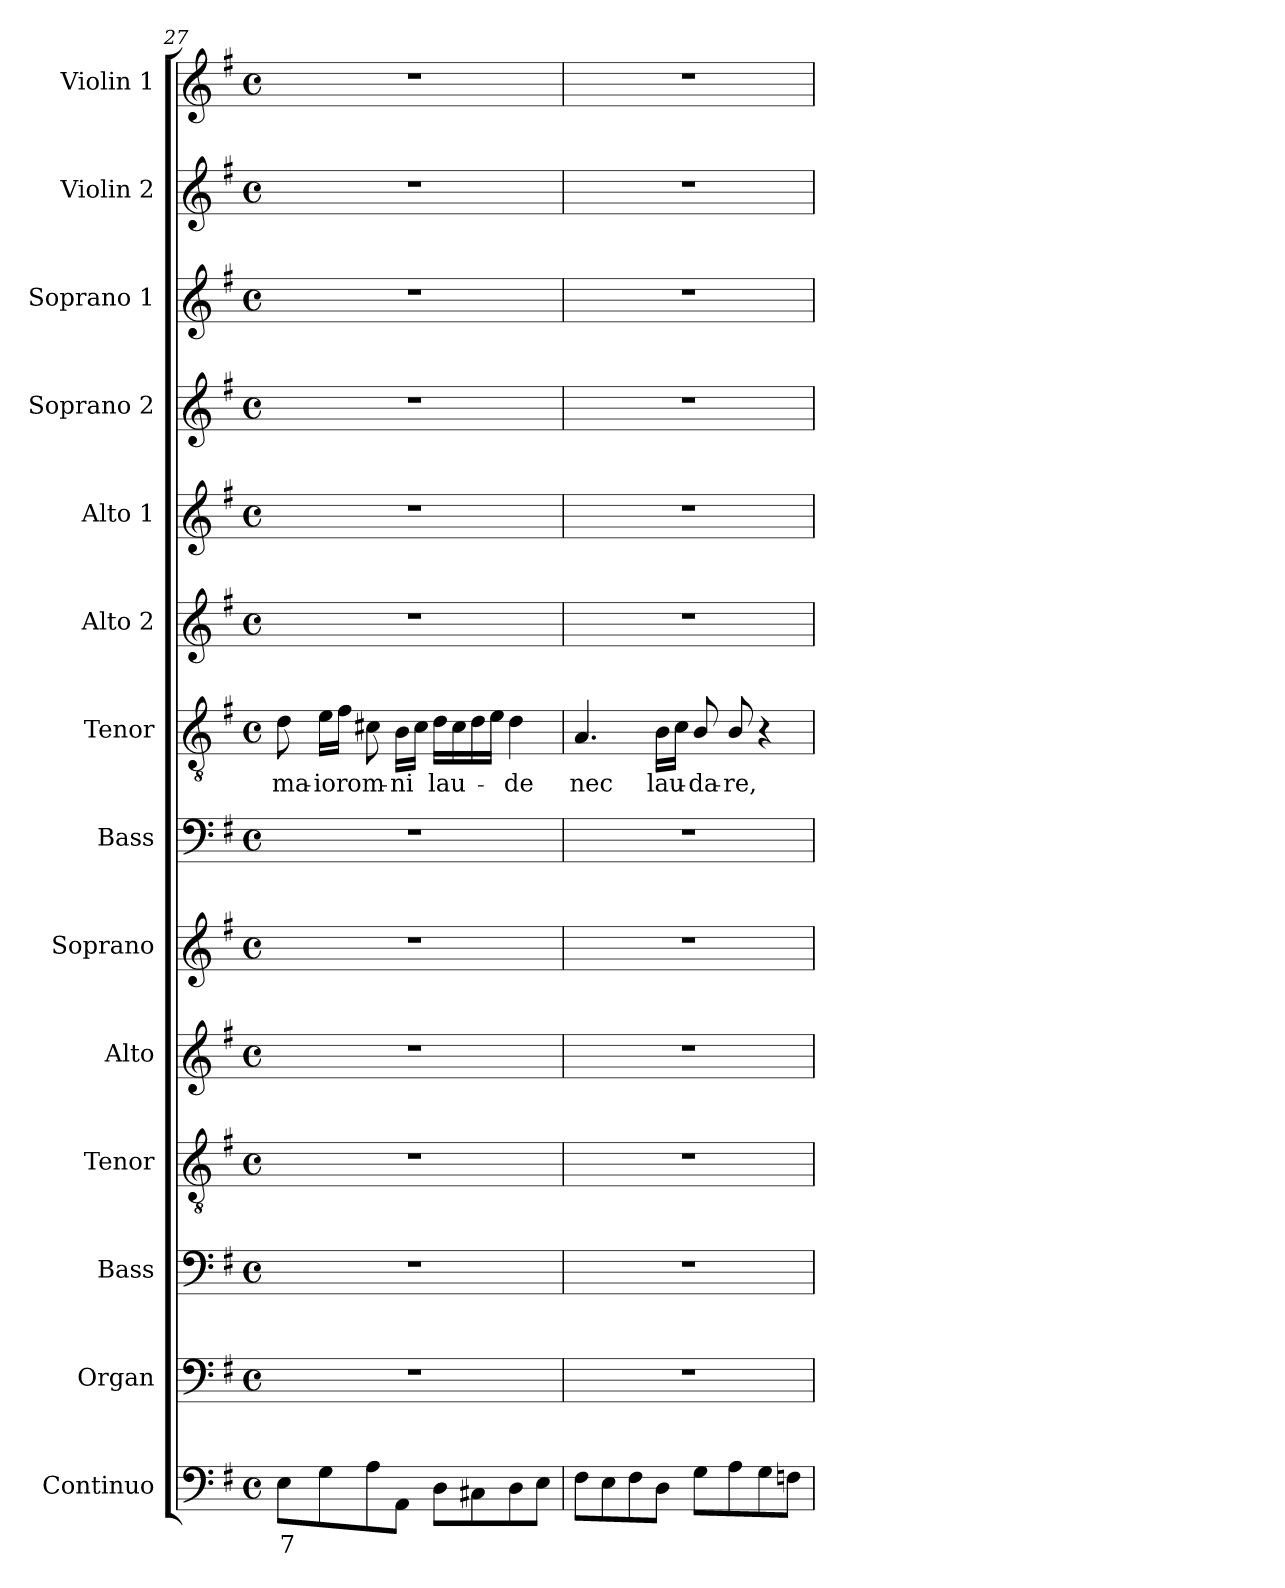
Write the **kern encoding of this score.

**kern	**text	**kern	**kern	**kern	**kern	**kern	**kern	**kern	**text	**kern	**kern	**kern	**kern	**kern	**kern
*part14	*part14	*part13	*part12	*part11	*part10	*part9	*part8	*part7	*part7	*part6	*part5	*part4	*part3	*part2	*part1
*staff14	*staff14	*staff13	*staff12	*staff11	*staff10	*staff9	*staff8	*staff7	*staff7	*staff6	*staff5	*staff4	*staff3	*staff2	*staff1
*I"Continuo	*	*I"Organ	*I"Bass	*I"Tenor	*I"Alto	*I"Soprano	*I"Bass	*I"Tenor	*	*I"Alto 2	*I"Alto 1	*I"Soprano 2	*I"Soprano 1	*I"Violin 2	*I"Violin 1
*I'Cont.	*	*I'Org.	*I'B.	*I'T.	*I'A.	*I'S.	*I'B.	*I'T.	*	*I'A2.	*I'A1.	*I'S2.	*I'S1.	*I'Vln. 2	*I'Vln. 1
*clefF4	*	*clefF4	*clefF4	*clefGv2	*clefG2	*clefG2	*clefF4	*clefGv2	*	*clefG2	*clefG2	*clefG2	*clefG2	*clefG2	*clefG2
*	*	*	*	*ITrd7c12	*	*	*	*ITrd7c12	*	*	*	*	*	*	*
*k[f#]	*	*k[f#]	*k[f#]	*k[f#]	*k[f#]	*k[f#]	*k[f#]	*k[f#]	*	*k[f#]	*k[f#]	*k[f#]	*k[f#]	*k[f#]	*k[f#]
*G:	*	*G:	*G:	*G:	*G:	*G:	*G:	*G:	*	*G:	*G:	*G:	*G:	*G:	*G:
*M4/4	*	*M4/4	*M4/4	*M4/4	*M4/4	*M4/4	*M4/4	*M4/4	*	*M4/4	*M4/4	*M4/4	*M4/4	*M4/4	*M4/4
*met(c)	*	*met(c)	*met(c)	*met(c)	*met(c)	*met(c)	*met(c)	*met(c)	*	*met(c)	*met(c)	*met(c)	*met(c)	*met(c)	*met(c)
=27	=27	=27	=27	=27	=27	=27	=27	=27	=27	=27	=27	=27	=27	=27	=27
!	!LO:LY:b:color=#000000	!	!	!	!	!	!	!	!	!	!	!	!	!	!
!	!	!	!	!	!	!	!	!	!LO:LY:b:color=#000000	!	!	!	!	!	!
8Ei\L	7	1r	1r	1r	1r	1r	1r	8Di\	ma-	1r	1r	1r	1r	1r	1r
!	!	!	!	!	!	!	!	!	!LO:LY:b:color=#000000	!	!	!	!	!	!
8Gi\	.	.	.	.	.	.	.	16Ei\LL	-ior	.	.	.	.	.	.
.	.	.	.	.	.	.	.	16F#i\JJ	.	.	.	.	.	.	.
!	!	!	!	!	!	!	!	!	!LO:LY:b:color=#000000	!	!	!	!	!	!
8Ai\	.	.	.	.	.	.	.	8C#Xi\	om-	.	.	.	.	.	.
!	!	!	!	!	!	!	!	!	!LO:LY:b:color=#000000	!	!	!	!	!	!
8AAi\J	.	.	.	.	.	.	.	16BBi\LL	-ni	.	.	.	.	.	.
.	.	.	.	.	.	.	.	16C#i\JJ	.	.	.	.	.	.	.
!	!	!	!	!	!	!	!	!	!LO:LY:b:color=#000000	!	!	!	!	!	!
8Di\L	.	.	.	.	.	.	.	16Di\LL	lau-	.	.	.	.	.	.
.	.	.	.	.	.	.	.	16C#i\	.	.	.	.	.	.	.
8C#Xi\	.	.	.	.	.	.	.	16Di\	.	.	.	.	.	.	.
.	.	.	.	.	.	.	.	16Ei\JJ	.	.	.	.	.	.	.
!	!	!	!	!	!	!	!	!	!LO:LY:b:color=#000000	!	!	!	!	!	!
8Di\	.	.	.	.	.	.	.	4Di\	-de	.	.	.	.	.	.
8Ei\J	.	.	.	.	.	.	.	.	.	.	.	.	.	.	.
!!LO:LB:g=z
=28	=28	=28	=28	=28	=28	=28	=28	=28	=28	=28	=28	=28	=28	=28	=28
!	!	!	!	!	!	!	!	!	!LO:LY:b:color=#000000	!	!	!	!	!	!
8F#i\L	.	1r	1r	1r	1r	1r	1r	4.AAi/	nec	1r	1r	1r	1r	1r	1r
8Ei\	.	.	.	.	.	.	.	.	.	.	.	.	.	.	.
8F#i\	.	.	.	.	.	.	.	.	.	.	.	.	.	.	.
!	!	!	!	!	!	!	!	!	!LO:LY:b:color=#000000	!	!	!	!	!	!
8Di\J	.	.	.	.	.	.	.	16BBi\LL	lau-	.	.	.	.	.	.
.	.	.	.	.	.	.	.	16Ci\JJ	.	.	.	.	.	.	.
!	!	!	!	!	!	!	!	!	!LO:LY:b:color=#000000	!	!	!	!	!	!
8Gi\L	.	.	.	.	.	.	.	8BBi/	-da-	.	.	.	.	.	.
!	!	!	!	!	!	!	!	!	!LO:LY:b:color=#000000	!	!	!	!	!	!
8Ai\	.	.	.	.	.	.	.	8BBi/	-re,	.	.	.	.	.	.
8Gi\	.	.	.	.	.	.	.	4r	.	.	.	.	.	.	.
8Fni\J	.	.	.	.	.	.	.	.	.	.	.	.	.	.	.
=	=	=	=	=	=	=	=	=	=	=	=	=	=	=	=
*-	*-	*-	*-	*-	*-	*-	*-	*-	*-	*-	*-	*-	*-	*-	*-
